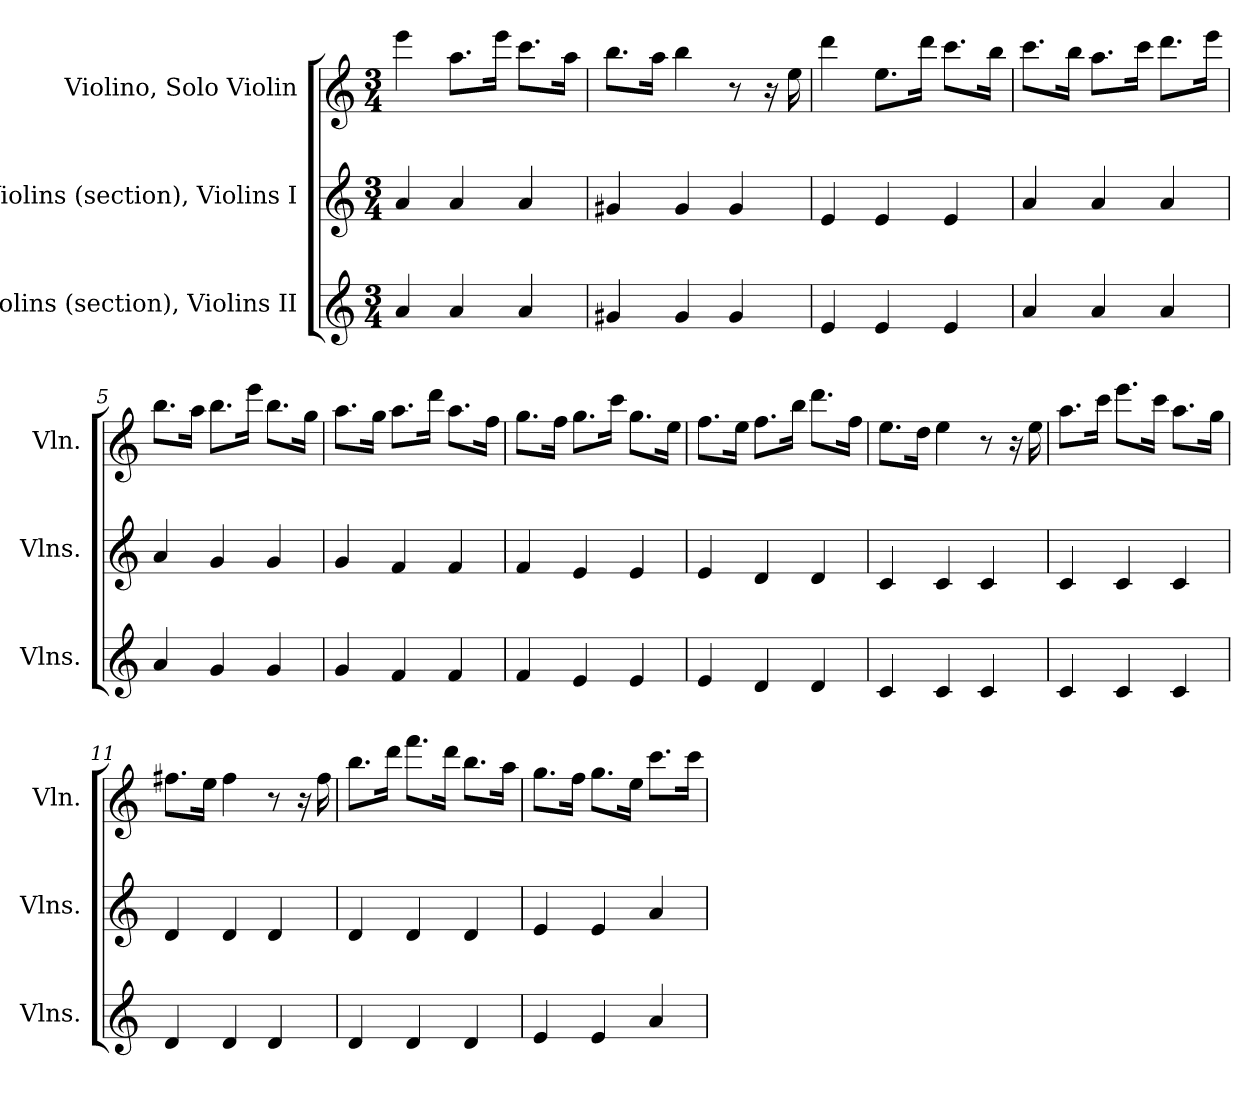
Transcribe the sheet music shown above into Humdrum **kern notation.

**kern	**kern	**kern
*part3	*part2	*part1
*staff3	*staff2	*staff1
*I"Violins (section), Violins II	*I"Violins (section), Violins I	*I"Violino, Solo Violin
*I'Vlns.	*I'Vlns.	*I'Vln.
*clefG2	*clefG2	*clefG2
*k[]	*k[]	*k[]
*M3/4	*M3/4	*M3/4
=1	=1	=1
4a/	4a/	4eee\
4a/	4a/	8.aa\L
.	.	16eee\Jk
4a/	4a/	8.ccc\L
.	.	16aa\Jk
=2	=2	=2
4g#X/	4g#X/	8.bb\L
.	.	16aa\Jk
4g#/	4g#/	4bb\
4g#/	4g#/	8r
.	.	16r
.	.	16ee\
=3	=3	=3
4e/	4e/	4ddd\
4e/	4e/	8.ee\L
.	.	16ddd\Jk
4e/	4e/	8.ccc\L
.	.	16bb\Jk
!!LO:LB:g=z
=4	=4	=4
4a/	4a/	8.ccc\L
.	.	16bb\Jk
4a/	4a/	8.aa\L
.	.	16ccc\Jk
4a/	4a/	8.ddd\L
.	.	16eee\Jk
=5	=5	=5
4a/	4a/	8.bb\L
.	.	16aa\Jk
4g/	4g/	8.bb\L
.	.	16eee\Jk
4g/	4g/	8.bb\L
.	.	16gg\Jk
=6	=6	=6
4g/	4g/	8.aa\L
.	.	16gg\Jk
4f/	4f/	8.aa\L
.	.	16ddd\Jk
4f/	4f/	8.aa\L
.	.	16ff\Jk
=7	=7	=7
4f/	4f/	8.gg\L
.	.	16ff\Jk
4e/	4e/	8.gg\L
.	.	16ccc\Jk
4e/	4e/	8.gg\L
.	.	16ee\Jk
!!LO:LB:g=z
=8	=8	=8
4e/	4e/	8.ff\L
.	.	16ee\Jk
4d/	4d/	8.ff\L
.	.	16bb\Jk
4d/	4d/	8.ddd\L
.	.	16ff\Jk
=9	=9	=9
4c/	4c/	8.ee\L
.	.	16dd\Jk
4c/	4c/	4ee\
4c/	4c/	8r
.	.	16r
.	.	16ee\
=10	=10	=10
4c/	4c/	8.aa\L
.	.	16ccc\Jk
4c/	4c/	8.eee\L
.	.	16ccc\Jk
4c/	4c/	8.aa\L
.	.	16gg\Jk
=11	=11	=11
4d/	4d/	8.ff#X\L
.	.	16ee\Jk
4d/	4d/	4ff#\
4d/	4d/	8r
.	.	16r
.	.	16ff#\
!!LO:LB:g=z
=12	=12	=12
4d/	4d/	8.bb\L
.	.	16ddd\Jk
4d/	4d/	8.fff\L
.	.	16ddd\Jk
4d/	4d/	8.bb\L
.	.	16aa\Jk
=13	=13	=13
4e/	4e/	8.gg\L
.	.	16ff\Jk
4e/	4e/	8.gg\L
.	.	16ee\Jk
4a/	4a/	8.ccc\L
.	.	16ccc\Jk
=	=	=
*-	*-	*-
